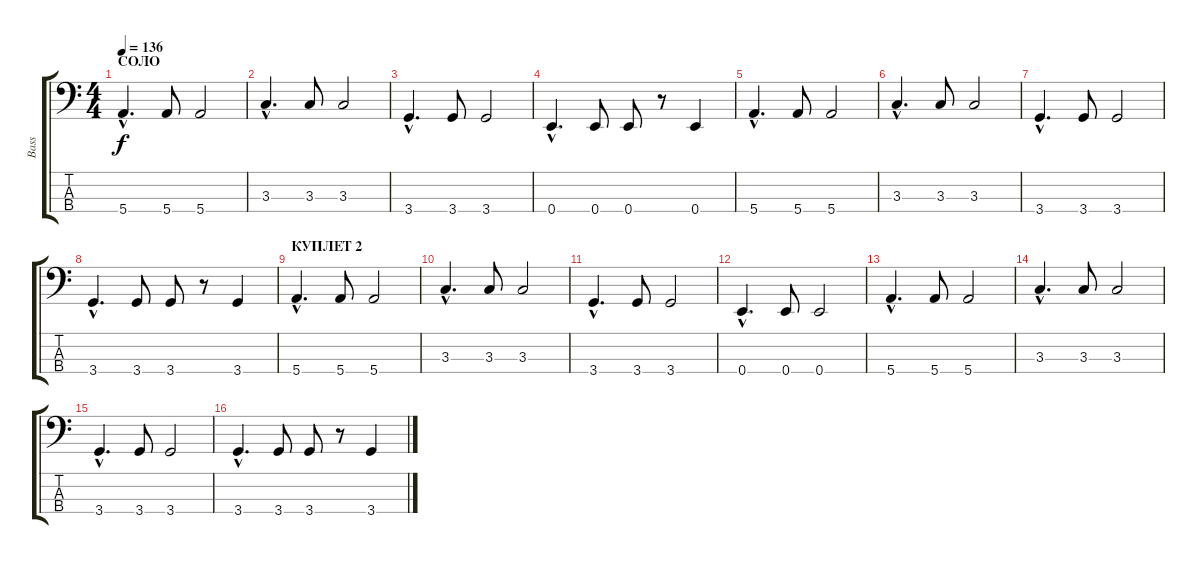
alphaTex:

\track ("Bass" "Bass") {instrument electricbasspick}
\staff {score tabs}
\tuning (G2 D2 A1 E1) {hide}
\ts (4 4)
\section ("" "СОЛО")
\tempo 136
\clef f4
\ks c
5.4{hac}.4{d dy f} 5.4.8 5.4.2 |
3.3{hac}.4{d} 3.3.8 3.3.2 |
3.4{hac}.4{d} 3.4.8 3.4.2 |
0.4{hac}.4{d} 0.4.8 0.4.8 r.8 0.4.4 |
5.4{hac}.4{d} 5.4.8 5.4.2 |
3.3{hac}.4{d} 3.3.8 3.3.2 |
3.4{hac}.4{d} 3.4.8 3.4.2 |
3.4{hac}.4{d} 3.4.8 3.4.8 r.8 3.4.4 |
\section ("" "КУПЛЕТ 2")
5.4{hac}.4{d} 5.4.8 5.4.2 |
3.3{hac}.4{d} 3.3.8 3.3.2 |
3.4{hac}.4{d} 3.4.8 3.4.2 |
0.4{hac}.4{d} 0.4.8 0.4.2 |
5.4{hac}.4{d} 5.4.8 5.4.2 |
3.3{hac}.4{d} 3.3.8 3.3.2 |
3.4{hac}.4{d} 3.4.8 3.4.2 |
3.4{hac}.4{d} 3.4.8 3.4.8 r.8 3.4.4
